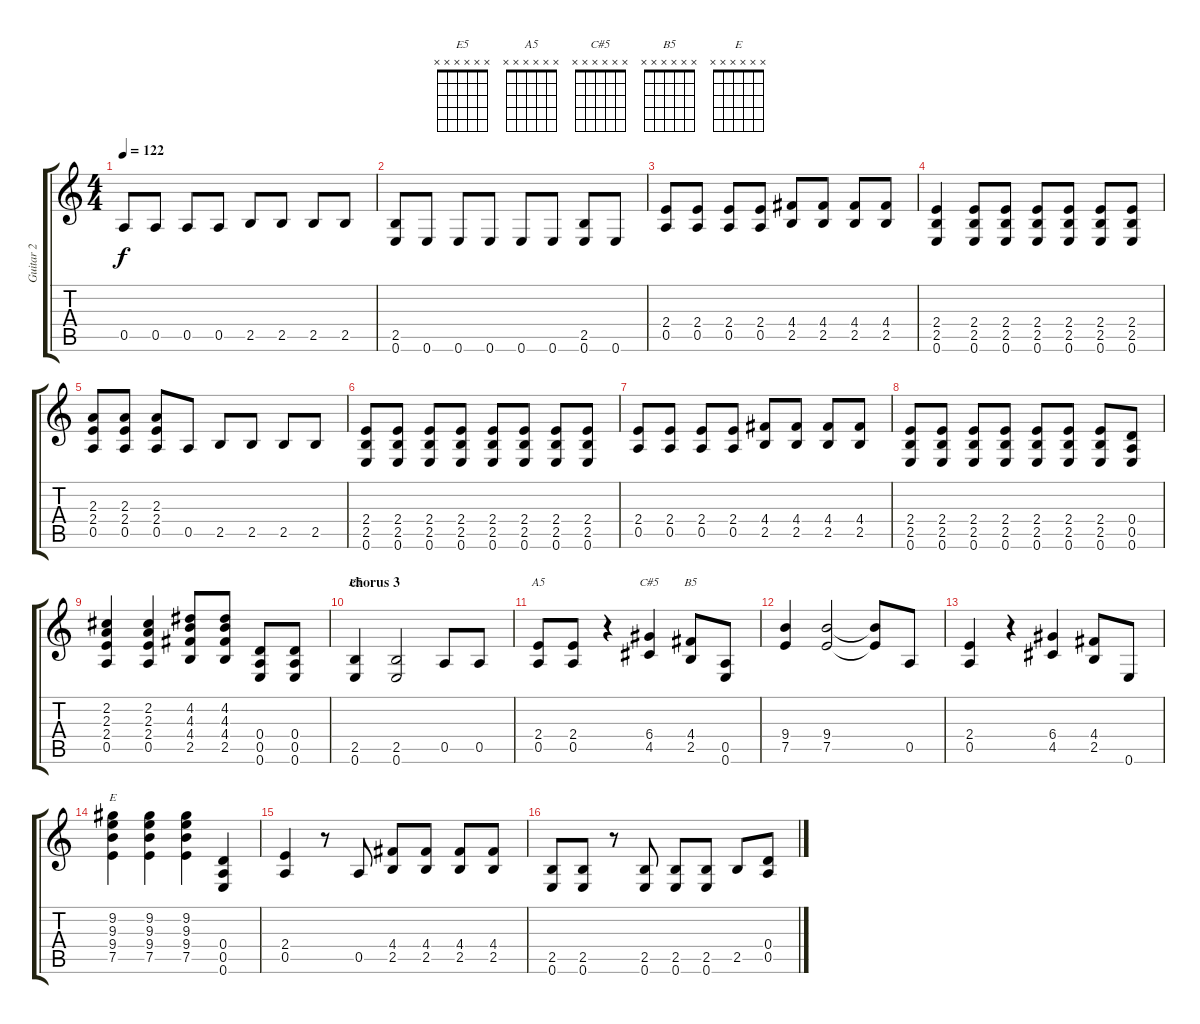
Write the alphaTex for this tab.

\track ("Guitar 2" "Guitar 2") {instrument distortionguitar}
\staff {score tabs}
\tuning (E4 B3 G3 D3 A2 E2) {hide}
\chord ("E5" x x x x x x) {firstfret 0}
\chord ("A5" x x x x x x) {firstfret 0}
\chord ("C#5" x x x x x x) {firstfret 0}
\chord ("B5" x x x x x x) {firstfret 0}
\chord ("E" x x x x x x) {firstfret 0}
\ts (4 4)
\tempo 122
\clef g2
\ks c
0.5.8{dy f} 0.5.8 0.5.8 0.5.8 2.5.8 2.5.8 2.5.8 2.5.8 |
(2.5 0.6).8 0.6.8 0.6.8 0.6.8 0.6.8 0.6.8 (2.5 0.6).8 0.6.8 |
(2.4 0.5).8{volume 11 instrument distortionguitar} (2.4 0.5).8 (2.4 0.5).8 (2.4 0.5).8 (4.4 2.5).8 (4.4 2.5).8 (4.4 2.5).8 (4.4 2.5).8 |
(2.4 2.5 0.6).4 (2.4 2.5 0.6).8 (2.4 2.5 0.6).8 (2.4 2.5 0.6).8 (2.4 2.5 0.6).8 (2.4 2.5 0.6).8 (2.4 2.5 0.6).8 |
(2.3 2.4 0.5).8 (2.3 2.4 0.5).8 (2.3 2.4 0.5).8 0.5.8 2.5.8 2.5.8 2.5.8 2.5.8 |
(2.4 2.5 0.6).8 (2.4 2.5 0.6).8 (2.4 2.5 0.6).8 (2.4 2.5 0.6).8 (2.4 2.5 0.6).8 (2.4 2.5 0.6).8 (2.4 2.5 0.6).8 (2.4 2.5 0.6).8 |
(2.4 0.5).8 (2.4 0.5).8 (2.4 0.5).8 (2.4 0.5).8 (4.4 2.5).8 (4.4 2.5).8 (4.4 2.5).8 (4.4 2.5).8 |
(2.4 2.5 0.6).8 (2.4 2.5 0.6).8 (2.4 2.5 0.6).8 (2.4 2.5 0.6).8 (2.4 2.5 0.6).8 (2.4 2.5 0.6).8 (2.4 2.5 0.6).8 (0.4 0.5 0.6).8{volume 13} |
(2.2 2.3 2.4 0.5).4 (2.2 2.3 2.4 0.5).4 (4.2 4.3 4.4 2.5).8 (4.2 4.3 4.4 2.5).8 (0.4 0.5 0.6).8 (0.4 0.5 0.6).8 |
\section ("" "chorus 3")
(2.5 0.6).4{ch "E5"} (2.5 0.6).2 0.5.8 0.5.8 |
(2.4 0.5).8{ch "A5"} (2.4 0.5).8 r.4 (6.4 4.5).4{ch "C#5"} (4.4 2.5).8{ch "B5"} (0.5 0.6).8 |
(9.4 7.5).4 (9.4 7.5).2 (9.4{t} 7.5{t}).8 0.5.8 |
(2.4 0.5).4 r.4 (6.4 4.5).4 (4.4 2.5).8 0.6.8 |
(9.2 9.3 9.4 7.5).4{ch "E"} (9.2 9.3 9.4 7.5).4 (9.2 9.3 9.4 7.5).4 (0.4 0.5 0.6).4 |
(2.4 0.5).4 r.8 0.5.8 (4.4 2.5).8 (4.4 2.5).8 (4.4 2.5).8 (4.4 2.5).8 |
(2.5 0.6).8 (2.5 0.6).8 r.8 (2.5 0.6).8 (2.5 0.6).8 (2.5 0.6).8 2.5.8 (0.4 0.5).8
